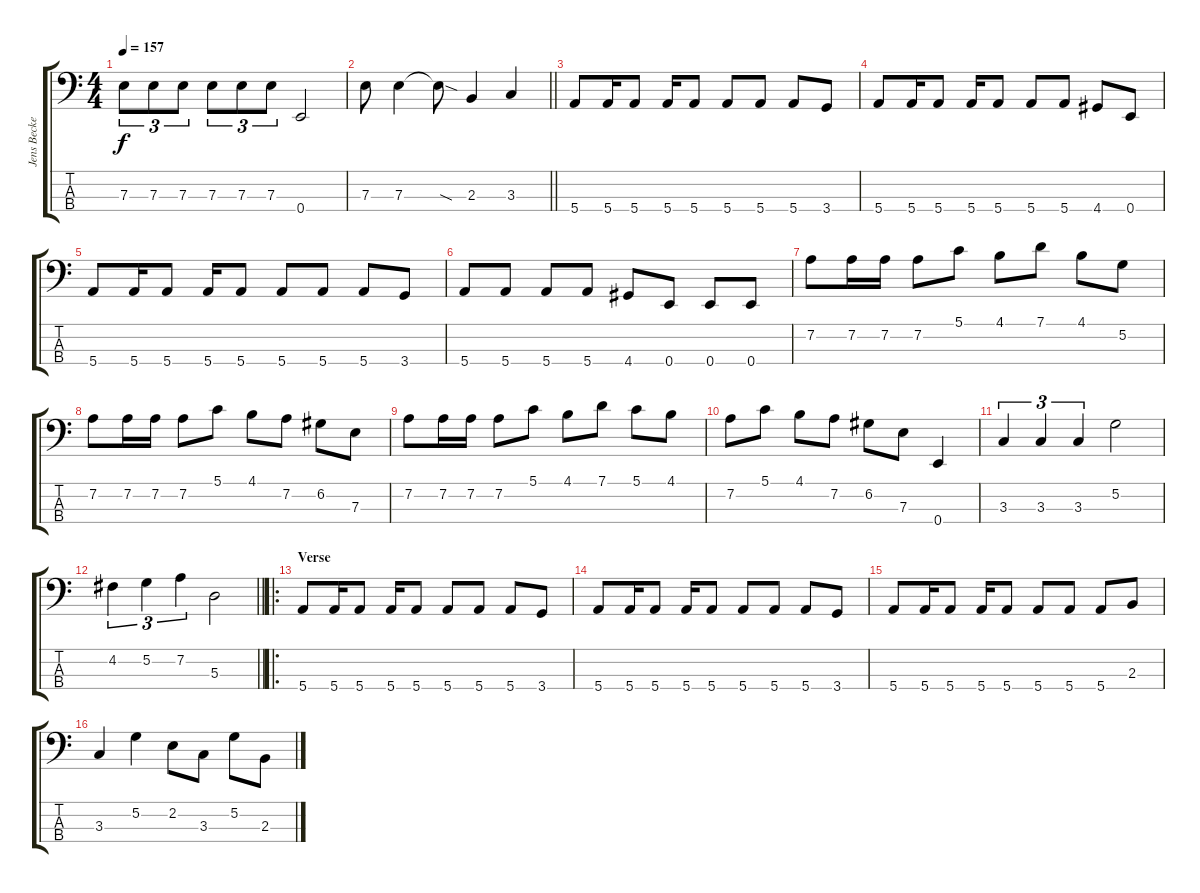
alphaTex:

\track ("Jens Becker" "Jens Becke") {instrument electricbasspick}
\staff {score tabs}
\tuning (G2 D2 A1 E1) {hide}
\ts (4 4)
\tempo 157
\clef f4
\ks c
7.3.8{tu (3 2) dy f} 7.3.8{tu (3 2)} 7.3.8{tu (3 2)} 7.3.8{tu (3 2)} 7.3.8{tu (3 2)} 7.3.8{tu (3 2)} 0.4.2 |
\barLineRight lightlight
7.3.8 7.3.4 7.3{sod t}.8 2.3.4 3.3.4 |
\section ("" "")
5.4.8 5.4.16 5.4.8 5.4.16 5.4.8 5.4.8 5.4.8 5.4.8 3.4.8 |
5.4.8 5.4.16 5.4.8 5.4.16 5.4.8 5.4.8 5.4.8 4.4.8 0.4.8 |
5.4.8 5.4.16 5.4.8 5.4.16 5.4.8 5.4.8 5.4.8 5.4.8 3.4.8 |
5.4.8 5.4.8 5.4.8 5.4.8 4.4.8 0.4.8 0.4.8 0.4.8 |
7.2.8 7.2.16 7.2.16 7.2.8 5.1.8 4.1.8 7.1.8 4.1.8 5.2.8 |
7.2.8 7.2.16 7.2.16 7.2.8 5.1.8 4.1.8 7.2.8 6.2.8 7.3.8 |
7.2.8 7.2.16 7.2.16 7.2.8 5.1.8 4.1.8 7.1.8 5.1.8 4.1.8 |
7.2.8 5.1.8 4.1.8 7.2.8 6.2.8 7.3.8 0.4.4 |
3.3.4{tu (3 2)} 3.3.4{tu (3 2)} 3.3.4{tu (3 2)} 5.2.2 |
\barLineRight lightlight
4.2.4{tu (3 2)} 5.2.4{tu (3 2)} 7.2.4{tu (3 2)} 5.3.2 |
\ro
\section ("" "Verse")
5.4.8 5.4.16 5.4.8 5.4.16 5.4.8 5.4.8 5.4.8 5.4.8 3.4.8 |
5.4.8 5.4.16 5.4.8 5.4.16 5.4.8 5.4.8 5.4.8 5.4.8 3.4.8 |
5.4.8 5.4.16 5.4.8 5.4.16 5.4.8 5.4.8 5.4.8 5.4.8 2.3.8 |
3.3.4 5.2.4 2.2.8 3.3.8 5.2.8 2.3.8
